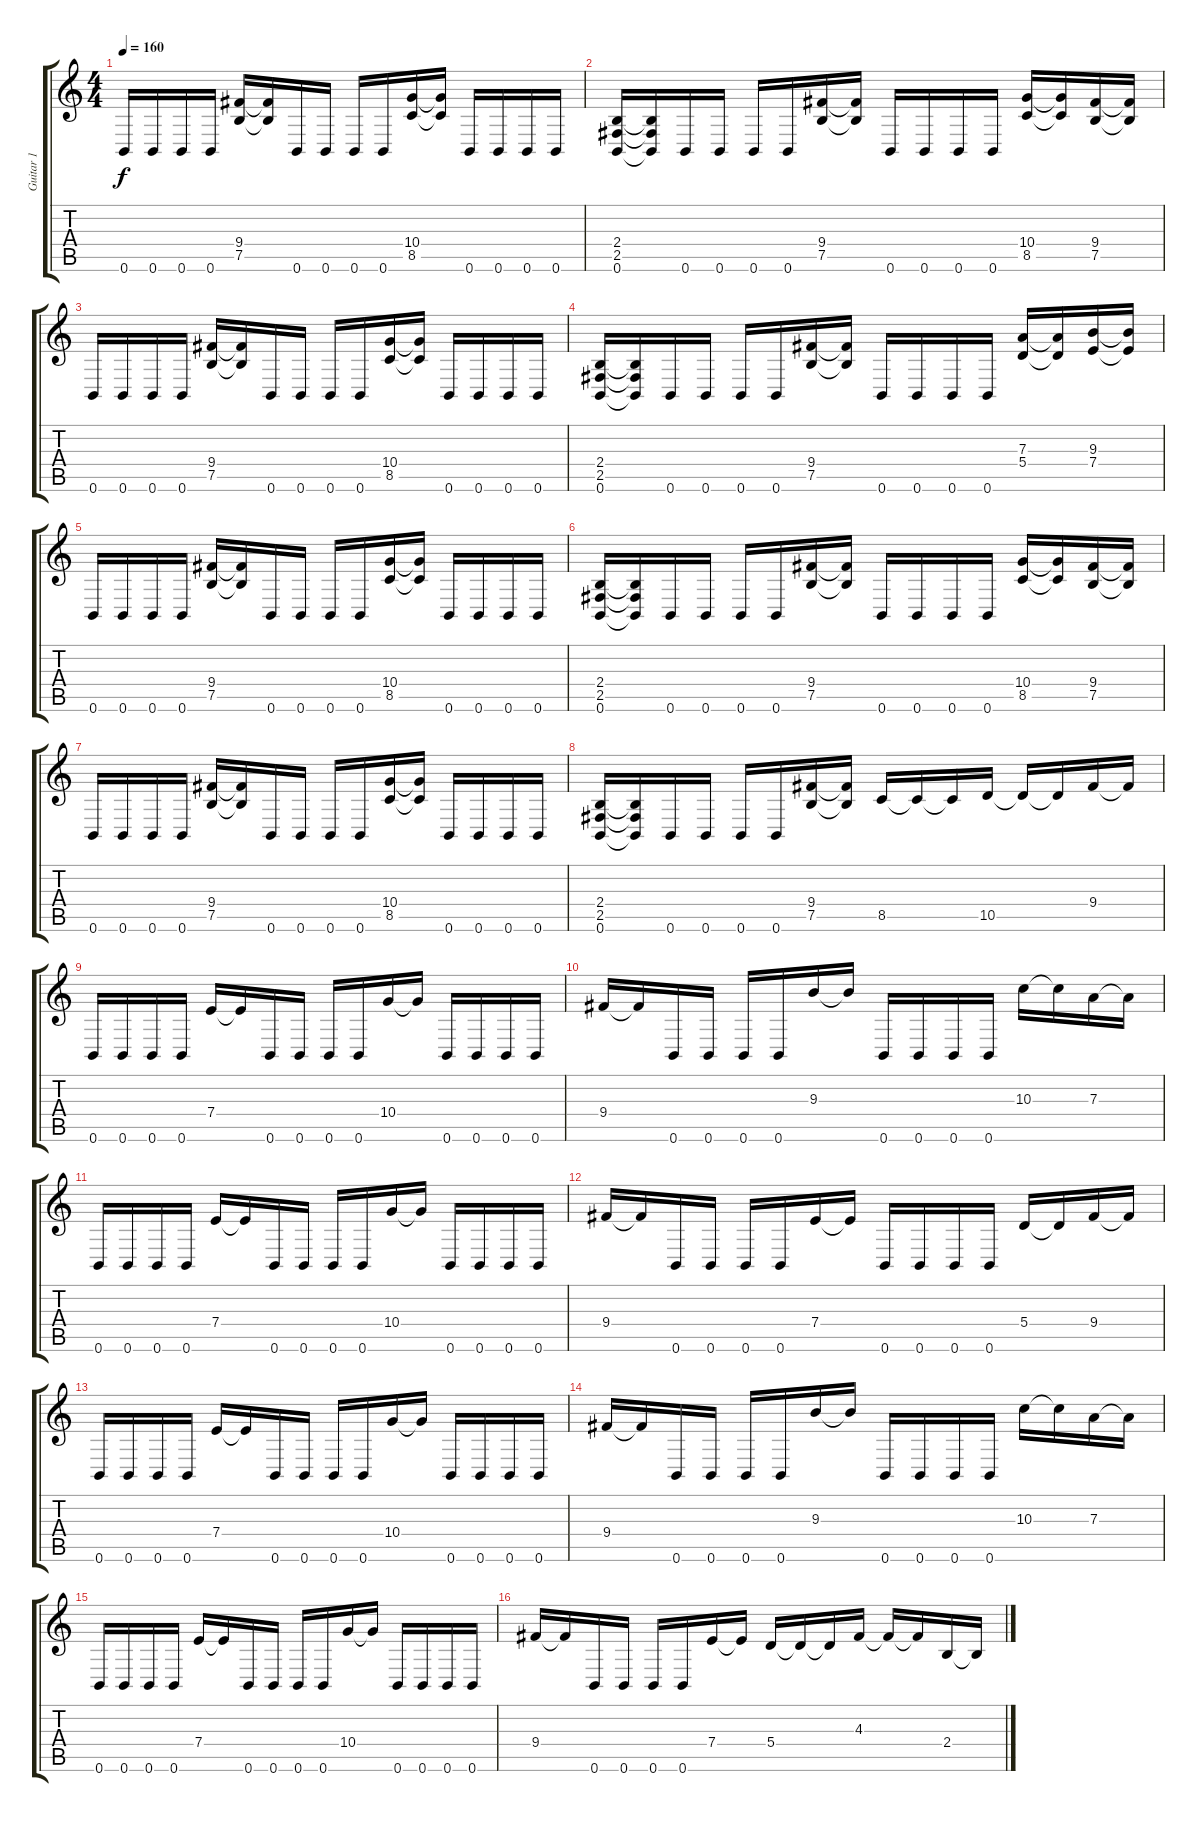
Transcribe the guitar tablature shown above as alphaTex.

\track ("Guitar 1" "Guitar 1") {instrument distortionguitar}
\staff {score tabs}
\tuning (B3 G3 D3 A2 E2 B1) {hide}
\ts (4 4)
\tempo 160
\clef g2
\ks c
0.6.16{dy f} 0.6.16 0.6.16 0.6.16 (9.4 7.5).16 (9.4{t} 7.5{t}).16 0.6.16 0.6.16 0.6.16 0.6.16 (10.4 8.5).16 (10.4{t} 8.5{t}).16 0.6.16 0.6.16 0.6.16 0.6.16 |
(2.4 2.5 0.6).16 (2.4{t} 2.5{t} 0.6{t}).16 0.6.16 0.6.16 0.6.16 0.6.16 (9.4 7.5).16 (9.4{t} 7.5{t}).16 0.6.16 0.6.16 0.6.16 0.6.16 (10.4 8.5).16 (10.4{t} 8.5{t}).16 (9.4 7.5).16 (9.4{t} 7.5{t}).16 |
0.6.16 0.6.16 0.6.16 0.6.16 (9.4 7.5).16 (9.4{t} 7.5{t}).16 0.6.16 0.6.16 0.6.16 0.6.16 (10.4 8.5).16 (10.4{t} 8.5{t}).16 0.6.16 0.6.16 0.6.16 0.6.16 |
(2.4 2.5 0.6).16 (2.4{t} 2.5{t} 0.6{t}).16 0.6.16 0.6.16 0.6.16 0.6.16 (9.4 7.5).16 (9.4{t} 7.5{t}).16 0.6.16 0.6.16 0.6.16 0.6.16 (7.3 5.4).16 (7.3{t} 5.4{t}).16 (9.3 7.4).16 (9.3{t} 7.4{t}).16 |
0.6.16 0.6.16 0.6.16 0.6.16 (9.4 7.5).16 (9.4{t} 7.5{t}).16 0.6.16 0.6.16 0.6.16 0.6.16 (10.4 8.5).16 (10.4{t} 8.5{t}).16 0.6.16 0.6.16 0.6.16 0.6.16 |
(2.4 2.5 0.6).16 (2.4{t} 2.5{t} 0.6{t}).16 0.6.16 0.6.16 0.6.16 0.6.16 (9.4 7.5).16 (9.4{t} 7.5{t}).16 0.6.16 0.6.16 0.6.16 0.6.16 (10.4 8.5).16 (10.4{t} 8.5{t}).16 (9.4 7.5).16 (9.4{t} 7.5{t}).16 |
0.6.16 0.6.16 0.6.16 0.6.16 (9.4 7.5).16 (9.4{t} 7.5{t}).16 0.6.16 0.6.16 0.6.16 0.6.16 (10.4 8.5).16 (10.4{t} 8.5{t}).16 0.6.16 0.6.16 0.6.16 0.6.16 |
(2.4 2.5 0.6).16 (2.4{t} 2.5{t} 0.6{t}).16 0.6.16 0.6.16 0.6.16 0.6.16 (9.4 7.5).16 (9.4{t} 7.5{t}).16 8.5.16 8.5{t}.16 8.5{t}.16 10.5.16 10.5{t}.16 10.5{t}.16 9.4.16 9.4{t}.16 |
0.6.16 0.6.16 0.6.16 0.6.16 7.4.16 7.4{t}.16 0.6.16 0.6.16 0.6.16 0.6.16 10.4.16 10.4{t}.16 0.6.16 0.6.16 0.6.16 0.6.16 |
9.4.16 9.4{t}.16 0.6.16 0.6.16 0.6.16 0.6.16 9.3.16 9.3{t}.16 0.6.16 0.6.16 0.6.16 0.6.16 10.3.16 10.3{t}.16 7.3.16 7.3{t}.16 |
0.6.16 0.6.16 0.6.16 0.6.16 7.4.16 7.4{t}.16 0.6.16 0.6.16 0.6.16 0.6.16 10.4.16 10.4{t}.16 0.6.16 0.6.16 0.6.16 0.6.16 |
9.4.16 9.4{t}.16 0.6.16 0.6.16 0.6.16 0.6.16 7.4.16 7.4{t}.16 0.6.16 0.6.16 0.6.16 0.6.16 5.4.16 5.4{t}.16 9.4.16 9.4{t}.16 |
0.6.16 0.6.16 0.6.16 0.6.16 7.4.16 7.4{t}.16 0.6.16 0.6.16 0.6.16 0.6.16 10.4.16 10.4{t}.16 0.6.16 0.6.16 0.6.16 0.6.16 |
9.4.16 9.4{t}.16 0.6.16 0.6.16 0.6.16 0.6.16 9.3.16 9.3{t}.16 0.6.16 0.6.16 0.6.16 0.6.16 10.3.16 10.3{t}.16 7.3.16 7.3{t}.16 |
0.6.16 0.6.16 0.6.16 0.6.16 7.4.16 7.4{t}.16 0.6.16 0.6.16 0.6.16 0.6.16 10.4.16 10.4{t}.16 0.6.16 0.6.16 0.6.16 0.6.16 |
9.4.16 9.4{t}.16 0.6.16 0.6.16 0.6.16 0.6.16 7.4.16 7.4{t}.16 5.4.16 5.4{t}.16 5.4{t}.16 4.3.16 4.3{t}.16 4.3{t}.16 2.4.16 2.4{t}.16
